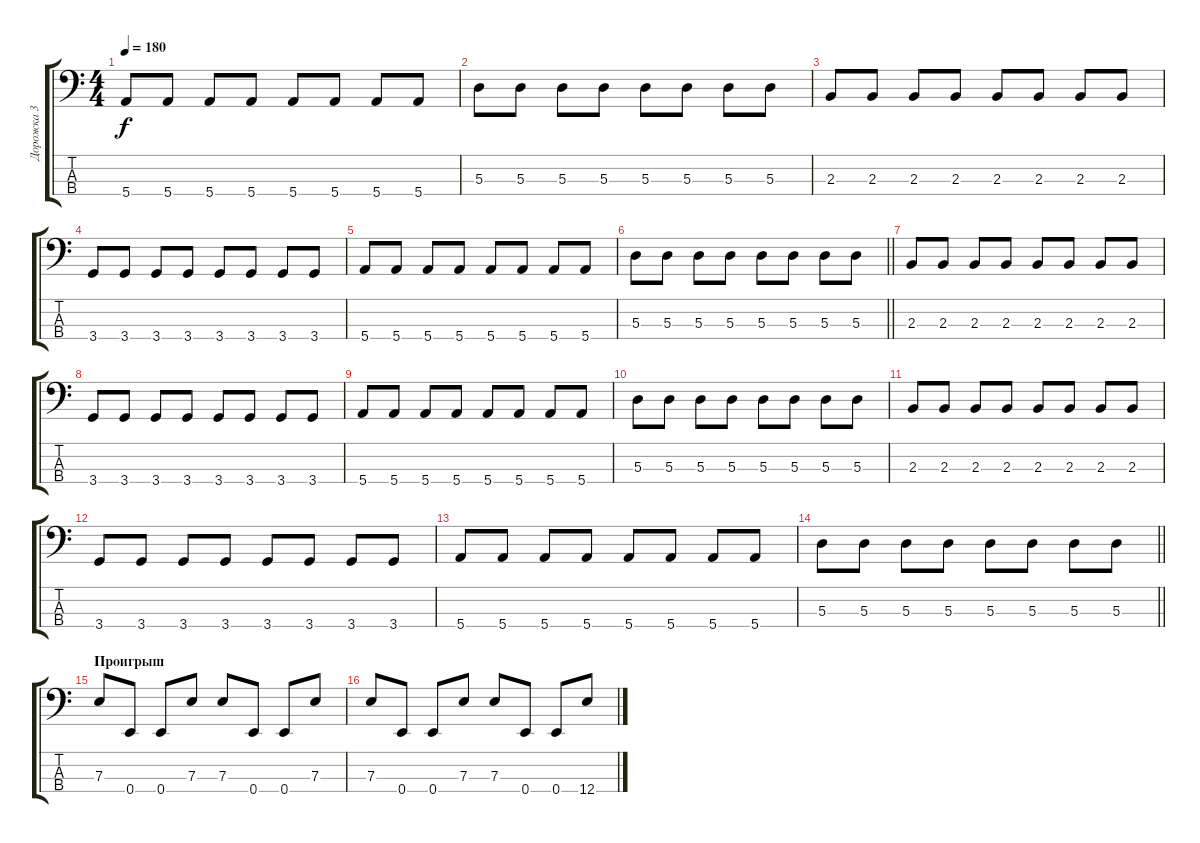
\track ("Дорожка 3" "Дорожка 3") {instrument electricbasspick}
\staff {score tabs}
\tuning (G2 D2 A1 E1) {hide}
\ts (4 4)
\tempo 180
\clef f4
\ks c
5.4.8{dy f} 5.4.8 5.4.8 5.4.8 5.4.8 5.4.8 5.4.8 5.4.8 |
5.3.8 5.3.8 5.3.8 5.3.8 5.3.8 5.3.8 5.3.8 5.3.8 |
2.3.8 2.3.8 2.3.8 2.3.8 2.3.8 2.3.8 2.3.8 2.3.8 |
3.4.8 3.4.8 3.4.8 3.4.8 3.4.8 3.4.8 3.4.8 3.4.8 |
5.4.8 5.4.8 5.4.8 5.4.8 5.4.8 5.4.8 5.4.8 5.4.8 |
\barLineRight lightlight
5.3.8 5.3.8 5.3.8 5.3.8 5.3.8 5.3.8 5.3.8 5.3.8 |
2.3.8 2.3.8 2.3.8 2.3.8 2.3.8 2.3.8 2.3.8 2.3.8 |
3.4.8 3.4.8 3.4.8 3.4.8 3.4.8 3.4.8 3.4.8 3.4.8 |
5.4.8 5.4.8 5.4.8 5.4.8 5.4.8 5.4.8 5.4.8 5.4.8 |
5.3.8 5.3.8 5.3.8 5.3.8 5.3.8 5.3.8 5.3.8 5.3.8 |
2.3.8 2.3.8 2.3.8 2.3.8 2.3.8 2.3.8 2.3.8 2.3.8 |
3.4.8 3.4.8 3.4.8 3.4.8 3.4.8 3.4.8 3.4.8 3.4.8 |
5.4.8 5.4.8 5.4.8 5.4.8 5.4.8 5.4.8 5.4.8 5.4.8 |
\barLineRight lightlight
5.3.8 5.3.8 5.3.8 5.3.8 5.3.8 5.3.8 5.3.8 5.3.8 |
\section ("" "Проигрыш")
7.3.8 0.4.8 0.4.8 7.3.8 7.3.8 0.4.8 0.4.8 7.3.8 |
7.3.8 0.4.8 0.4.8 7.3.8 7.3.8 0.4.8 0.4.8 12.4.8
